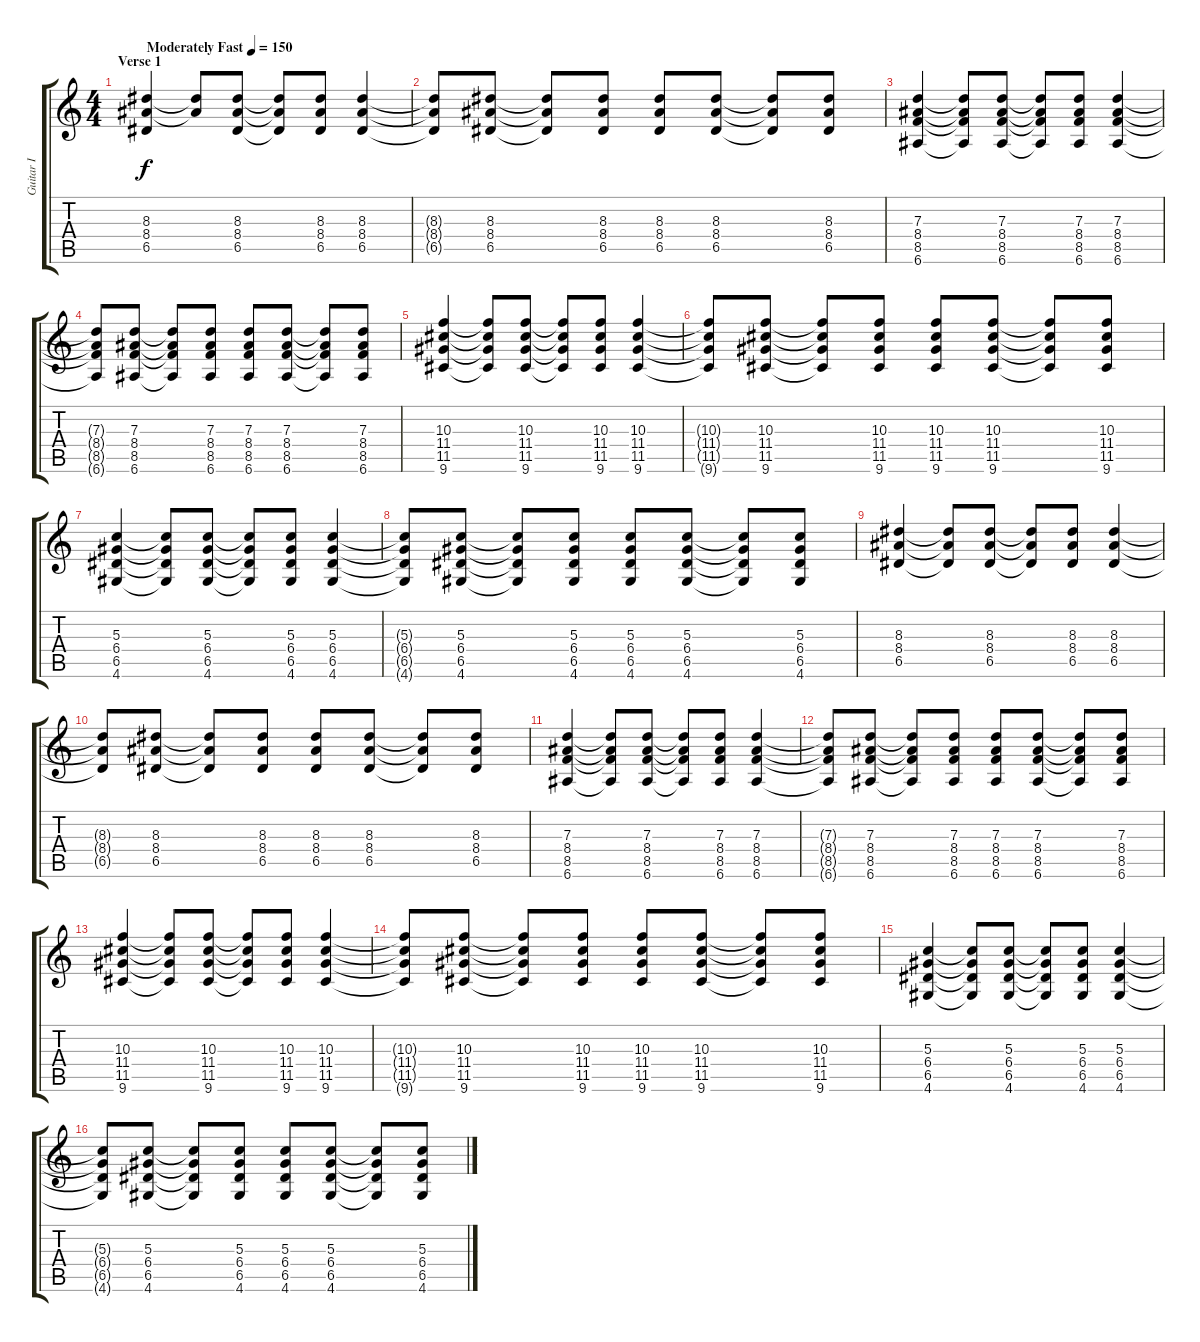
\track ("Guitar I" "Guitar I") {instrument acousticguitarsteel}
\staff {score tabs}
\tuning (E4 B3 G3 D3 A2 E2) {hide}
\ts (4 4)
\section ("" "Verse 1")
\tempo (150 "Moderately Fast")
\clef g2
\ks c
(8.3 8.4 6.5).4{dy f instrument acousticguitarsteel} (8.3{t} 8.4{t}).8 (8.3 8.4 6.5).8 (8.3{t} 8.4{t} 6.5{t}).8 (8.3 8.4 6.5).8 (8.3 8.4 6.5).4 |
(8.3{t} 8.4{t} 6.5{t}).8 (8.3 8.4 6.5).8 (8.3{t} 8.4{t} 6.5{t}).8 (8.3 8.4 6.5).8 (8.3 8.4 6.5).8 (8.3 8.4 6.5).8 (8.3{t} 8.4{t} 6.5{t}).8 (8.3 8.4 6.5).8 |
(7.3 8.4 8.5 6.6).4 (7.3{t} 8.4{t} 8.5{t} 6.6{t}).8 (7.3 8.4 8.5 6.6).8 (7.3{t} 8.4{t} 8.5{t} 6.6{t}).8 (7.3 8.4 8.5 6.6).8 (7.3 8.4 8.5 6.6).4 |
(7.3{t} 8.4{t} 8.5{t} 6.6{t}).8 (7.3 8.4 8.5 6.6).8 (7.3{t} 8.4{t} 8.5{t} 6.6{t}).8 (7.3 8.4 8.5 6.6).8 (7.3 8.4 8.5 6.6).8 (7.3 8.4 8.5 6.6).8 (7.3{t} 8.4{t} 8.5{t} 6.6{t}).8 (7.3 8.4 8.5 6.6).8 |
(10.3 11.4 11.5 9.6).4 (10.3{t} 11.4{t} 11.5{t} 9.6{t}).8 (10.3 11.4 11.5 9.6).8 (10.3{t} 11.4{t} 11.5{t} 9.6{t}).8 (10.3 11.4 11.5 9.6).8 (10.3 11.4 11.5 9.6).4 |
(10.3{t} 11.4{t} 11.5{t} 9.6{t}).8 (10.3 11.4 11.5 9.6).8 (10.3{t} 11.4{t} 11.5{t} 9.6{t}).8 (10.3 11.4 11.5 9.6).8 (10.3 11.4 11.5 9.6).8 (10.3 11.4 11.5 9.6).8 (10.3{t} 11.4{t} 11.5{t} 9.6{t}).8 (10.3 11.4 11.5 9.6).8 |
(5.3 6.4 6.5 4.6).4 (5.3{t} 6.4{t} 6.5{t} 4.6{t}).8 (5.3 6.4 6.5 4.6).8 (5.3{t} 6.4{t} 6.5{t} 4.6{t}).8 (5.3 6.4 6.5 4.6).8 (5.3 6.4 6.5 4.6).4 |
(5.3{t} 6.4{t} 6.5{t} 4.6{t}).8 (5.3 6.4 6.5 4.6).8 (5.3{t} 6.4{t} 6.5{t} 4.6{t}).8 (5.3 6.4 6.5 4.6).8 (5.3 6.4 6.5 4.6).8 (5.3 6.4 6.5 4.6).8 (5.3{t} 6.4{t} 6.5{t} 4.6{t}).8 (5.3 6.4 6.5 4.6).8 |
(8.3 8.4 6.5).4 (8.3{t} 8.4{t} 6.5{t}).8 (8.3 8.4 6.5).8 (8.3{t} 8.4{t} 6.5{t}).8 (8.3 8.4 6.5).8 (8.3 8.4 6.5).4 |
(8.3{t} 8.4{t} 6.5{t}).8 (8.3 8.4 6.5).8 (8.3{t} 8.4{t} 6.5{t}).8 (8.3 8.4 6.5).8 (8.3 8.4 6.5).8 (8.3 8.4 6.5).8 (8.3{t} 8.4{t} 6.5{t}).8 (8.3 8.4 6.5).8 |
(7.3 8.4 8.5 6.6).4 (7.3{t} 8.4{t} 8.5{t} 6.6{t}).8 (7.3 8.4 8.5 6.6).8 (7.3{t} 8.4{t} 8.5{t} 6.6{t}).8 (7.3 8.4 8.5 6.6).8 (7.3 8.4 8.5 6.6).4 |
(7.3{t} 8.4{t} 8.5{t} 6.6{t}).8 (7.3 8.4 8.5 6.6).8 (7.3{t} 8.4{t} 8.5{t} 6.6{t}).8 (7.3 8.4 8.5 6.6).8 (7.3 8.4 8.5 6.6).8 (7.3 8.4 8.5 6.6).8 (7.3{t} 8.4{t} 8.5{t} 6.6{t}).8 (7.3 8.4 8.5 6.6).8 |
(10.3 11.4 11.5 9.6).4 (10.3{t} 11.4{t} 11.5{t} 9.6{t}).8 (10.3 11.4 11.5 9.6).8 (10.3{t} 11.4{t} 11.5{t} 9.6{t}).8 (10.3 11.4 11.5 9.6).8 (10.3 11.4 11.5 9.6).4 |
(10.3{t} 11.4{t} 11.5{t} 9.6{t}).8 (10.3 11.4 11.5 9.6).8 (10.3{t} 11.4{t} 11.5{t} 9.6{t}).8 (10.3 11.4 11.5 9.6).8 (10.3 11.4 11.5 9.6).8 (10.3 11.4 11.5 9.6).8 (10.3{t} 11.4{t} 11.5{t} 9.6{t}).8 (10.3 11.4 11.5 9.6).8 |
(5.3 6.4 6.5 4.6).4 (5.3{t} 6.4{t} 6.5{t} 4.6{t}).8 (5.3 6.4 6.5 4.6).8 (5.3{t} 6.4{t} 6.5{t} 4.6{t}).8 (5.3 6.4 6.5 4.6).8 (5.3 6.4 6.5 4.6).4 |
(5.3{t} 6.4{t} 6.5{t} 4.6{t}).8 (5.3 6.4 6.5 4.6).8 (5.3{t} 6.4{t} 6.5{t} 4.6{t}).8 (5.3 6.4 6.5 4.6).8 (5.3 6.4 6.5 4.6).8 (5.3 6.4 6.5 4.6).8 (5.3{t} 6.4{t} 6.5{t} 4.6{t}).8 (5.3 6.4 6.5 4.6).8
